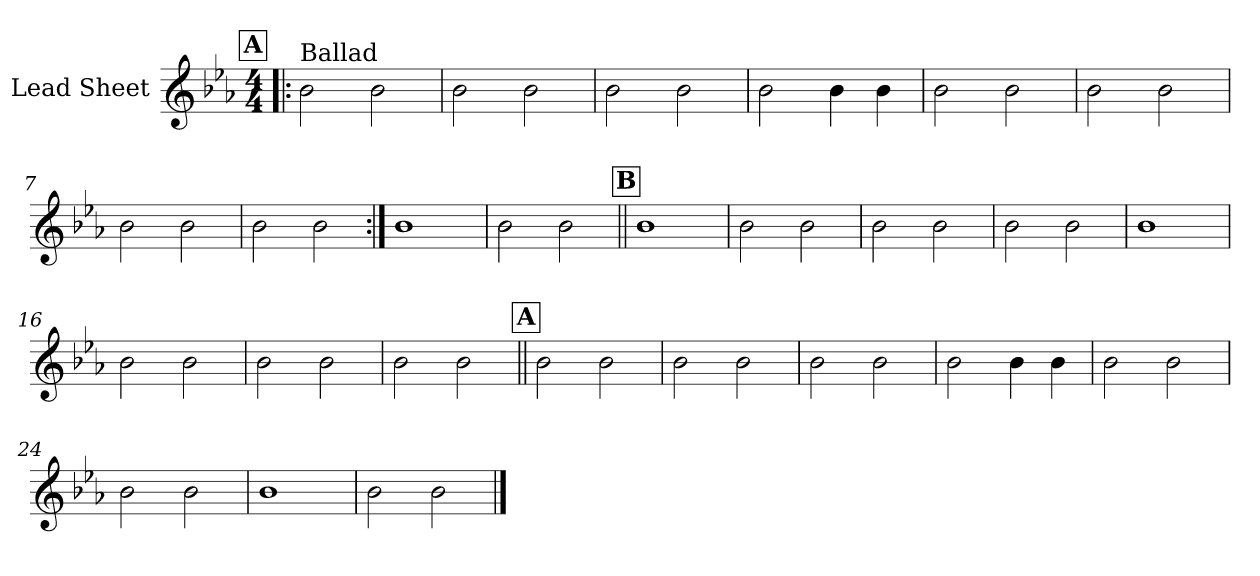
**kern
*part1
*staff1
*I"Lead Sheet
*clefG2
*k[b-e-a-]
*E-:
*M4/4
!!LO:REH:place=s1:a:fs=14:t=A
=1!|:
!LO:TX:a:t=Ballad
2b-\
2b-\
=2
2b-\
2b-\
=3
2b-\
2b-\
=4
2b-\
4b-\
4b-\
!!LO:LB:g=z
=5
2b-\
2b-\
=6
2b-\
2b-\
=7
2b-\
2b-\
=8
2b-\
2b-\
!!LO:LB:g=z
=9:|!
1b-
=10
2b-\
2b-\
!!LO:LB:g=z
!!LO:REH:place=s1:a:fs=14:t=B
=11||
1b-
=12
2b-\
2b-\
=13
2b-\
2b-\
=14
2b-\
2b-\
!!LO:LB:g=z
=15
1b-
=16
2b-\
2b-\
=17
2b-\
2b-\
=18
2b-\
2b-\
!!LO:LB:g=z
!!LO:REH:place=s1:a:fs=14:t=A
=19||
2b-\
2b-\
=20
2b-\
2b-\
=21
2b-\
2b-\
=22
2b-\
4b-\
4b-\
!!LO:LB:g=z
=23
2b-\
2b-\
=24
2b-\
2b-\
=25
1b-
=26
2b-\
2b-\
==
*-
